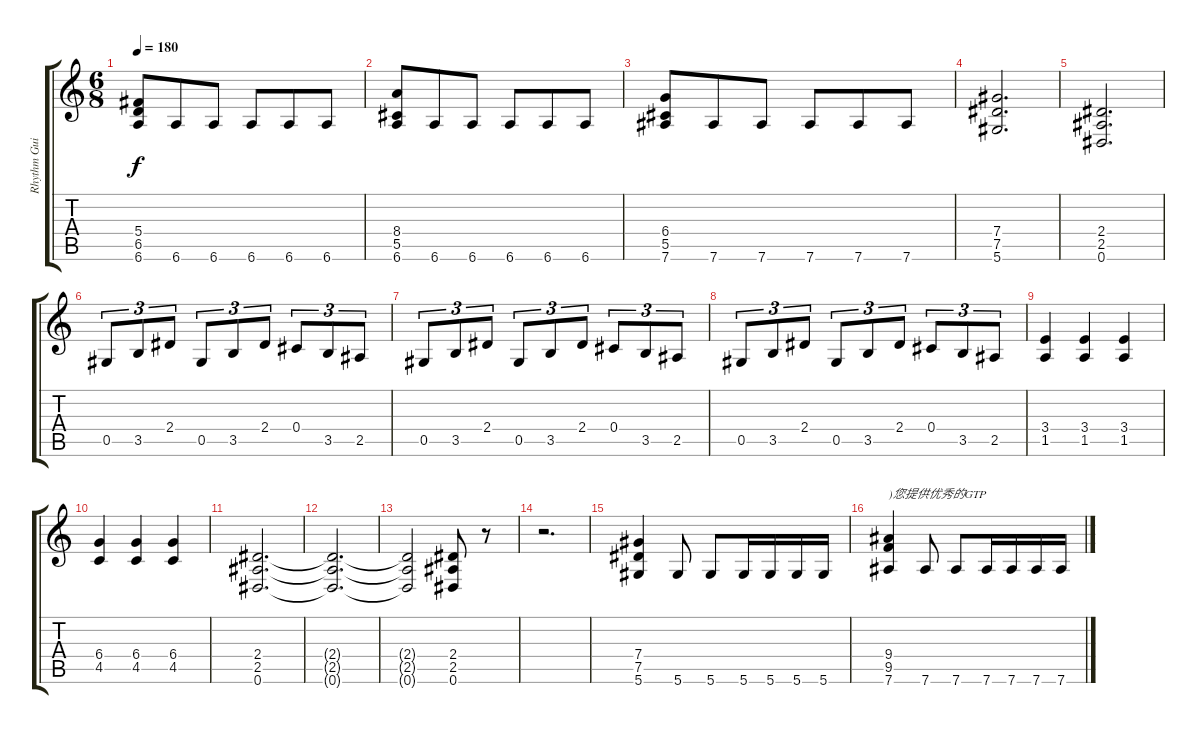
\track ("Rhythm Guitar" "Rhythm Gui") {instrument distortionguitar}
\staff {score tabs}
\tuning (Eb4 Bb3 Gb3 Db3 Ab2 Eb2) {hide}
\ts (6 8)
\tempo 180
\clef g2
\ks c
(5.4 6.5 6.6).8{dy f} 6.6.8 6.6.8 6.6.8 6.6.8 6.6.8 |
(8.4 5.5 6.6).8 6.6.8 6.6.8 6.6.8 6.6.8 6.6.8 |
(6.4 5.5 7.6).8 7.6.8 7.6.8 7.6.8 7.6.8 7.6.8 |
(7.4 7.5 5.6).2{d} |
(2.4 2.5 0.6).2{d} |
0.5.8{tu (3 2)} 3.5.8{tu (3 2)} 2.4.8{tu (3 2)} 0.5.8{tu (3 2)} 3.5.8{tu (3 2)} 2.4.8{tu (3 2)} 0.4.8{tu (3 2)} 3.5.8{tu (3 2)} 2.5.8{tu (3 2)} |
0.5.8{tu (3 2)} 3.5.8{tu (3 2)} 2.4.8{tu (3 2)} 0.5.8{tu (3 2)} 3.5.8{tu (3 2)} 2.4.8{tu (3 2)} 0.4.8{tu (3 2)} 3.5.8{tu (3 2)} 2.5.8{tu (3 2)} |
0.5.8{tu (3 2)} 3.5.8{tu (3 2)} 2.4.8{tu (3 2)} 0.5.8{tu (3 2)} 3.5.8{tu (3 2)} 2.4.8{tu (3 2)} 0.4.8{tu (3 2)} 3.5.8{tu (3 2)} 2.5.8{tu (3 2)} |
(3.4 1.5).4 (3.4 1.5).4 (3.4 1.5).4 |
(6.4 4.5).4 (6.4 4.5).4 (6.4 4.5).4 |
(2.4 2.5 0.6).2{d} |
(2.4{t} 2.5{t} 0.6{t}).2{d} |
(2.4{t} 2.5{t} 0.6{t}).2 (2.4 2.5 0.6).8 r.8 |
r.2{d} |
(7.4 7.5 5.6).4 5.6.8 5.6.8 5.6.16 5.6.16 5.6.16 5.6.16 |
(9.4 9.5 7.6).4{txt ")您提供优秀的GTP"} 7.6.8 7.6.8 7.6.16 7.6.16 7.6.16 7.6.16
